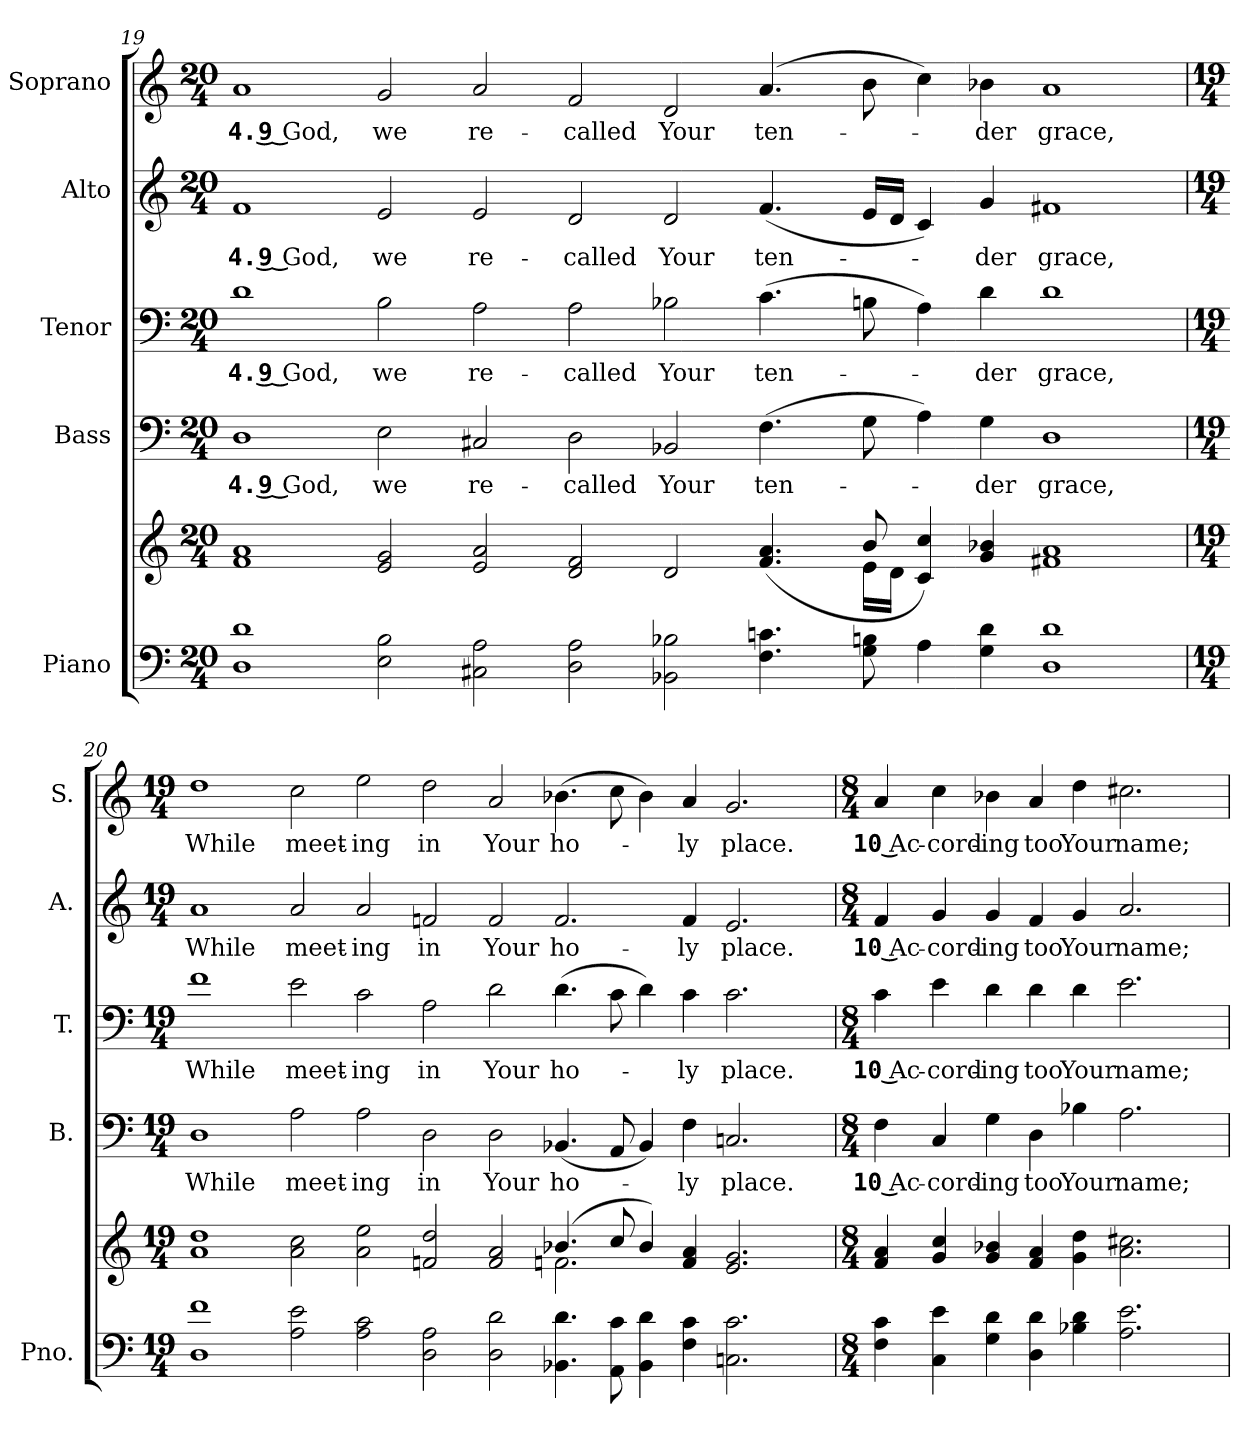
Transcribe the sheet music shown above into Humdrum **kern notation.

**kern	**kern	**kern	**text	**kern	**text	**kern	**text	**kern	**text
*part5	*part5	*part4	*part4	*part3	*part3	*part2	*part2	*part1	*part1
*staff6	*staff5	*staff4	*staff4	*staff3	*staff3	*staff2	*staff2	*staff1	*staff1
*I"Piano	*	*I"Bass	*	*I"Tenor	*	*I"Alto	*	*I"Soprano	*
*I'Pno.	*	*I'B.	*	*I'T.	*	*I'A.	*	*I'S.	*
!!LO:PB:g=z
*clefF4	*clefG2	*clefF4	*	*clefF4	*	*clefG2	*	*clefG2	*
*k[]	*k[]	*k[]	*	*k[]	*	*k[]	*	*k[]	*
*C:	*C:	*C:	*	*C:	*	*C:	*	*C:	*
*M20/4	*M20/4	*M20/4	*	*M20/4	*	*M20/4	*	*M20/4	*
=19	=19	=19	=19	=19	=19	=19	=19	=19	=19
*	*^	*	*	*	*	*	*	*	*
!	!	!	!	!LO:LY:b:color=#000000	!	!	!	!	!	!
!	!	!	!	!	!	!LO:LY:b:color=#000000	!	!	!	!
!	!	!	!	!	!	!	!	!LO:LY:b:color=#000000	!	!
!	!	!	!	!	!	!	!	!	!	!LO:LY:b:color=#000000
1Di 1di	1fi 1ai	1ryy	1Di	4. 9 God,	1di	4. 9 God,	1fi	4. 9 God,	1ai	4. 9 God,
!	!	!	!	!LO:LY:b:color=#000000	!	!	!	!	!	!
!	!	!	!	!	!	!LO:LY:b:color=#000000	!	!	!	!
!	!	!	!	!	!	!	!	!LO:LY:b:color=#000000	!	!
!	!	!	!	!	!	!	!	!	!	!LO:LY:b:color=#000000
2Ei\ 2Bi	2ei/ 2gi	1ryy	2Ei\	we	2Bi\	we	2ei/	we	2gi/	we
!	!	!	!	!LO:LY:b:color=#000000	!	!	!	!	!	!
!	!	!	!	!	!	!LO:LY:b:color=#000000	!	!	!	!
!	!	!	!	!	!	!	!	!LO:LY:b:color=#000000	!	!
!	!	!	!	!	!	!	!	!	!	!LO:LY:b:color=#000000
2C#Xi\ 2Ai	2ei/ 2ai	.	2C#Xi/	re-	2Ai\	re-	2ei/	re-	2ai/	re-
!	!	!	!	!LO:LY:b:color=#000000	!	!	!	!	!	!
!	!	!	!	!	!	!LO:LY:b:color=#000000	!	!	!	!
!	!	!	!	!	!	!	!	!LO:LY:b:color=#000000	!	!
!	!	!	!	!	!	!	!	!	!	!LO:LY:b:color=#000000
2Di\ 2Ai	2di/ 2fi	1ryy	2Di\	-called	2Ai\	-called	2di/	-called	2fi/	-called
!	!	!	!	!LO:LY:b:color=#000000	!	!	!	!	!	!
!	!	!	!	!	!	!LO:LY:b:color=#000000	!	!	!	!
!	!	!	!	!	!	!	!	!LO:LY:b:color=#000000	!	!
!	!	!	!	!	!	!	!	!	!	!LO:LY:b:color=#000000
2BB-Xi\ 2B-Xi	2di/	.	2BB-Xi/	Your	2B-Xi\	Your	2di/	Your	2di/	Your
!	!	!	!	!LO:LY:b:color=#000000	!	!	!	!	!	!
!	!	!	!	!	!	!LO:LY:b:color=#000000	!	!	!	!
!	!	!	!	!	!	!	!	!LO:LY:b:color=#000000	!	!
!	!	!	!	!	!	!	!	!	!	!LO:LY:b:color=#000000
4.Fi\ 4.cni	(4.fi/ 4.ai	4ryy	(4.Fi\	ten-	(4.ci\	ten-	(4.fi/	ten-	(4.ai/	ten-
.	.	8ryy	.	.	.	.	.	.	.	.
8Gi\ 8Bni	8bi/	16ei\LL	8Gi\	.	8Bni\	.	16ei/LL	.	8bi\	.
.	.	16di\JJ	.	.	.	.	16di/JJ	.	.	.
4Ai\	4ci/ 4cci)	2ryy	4Ai\)	.	4Ai\)	.	4ci/)	.	4cci\)	.
!	!	!	!	!LO:LY:b:color=#000000	!	!	!	!	!	!
!	!	!	!	!	!	!LO:LY:b:color=#000000	!	!	!	!
!	!	!	!	!	!	!	!	!LO:LY:b:color=#000000	!	!
!	!	!	!	!	!	!	!	!	!	!LO:LY:b:color=#000000
4Gi\ 4di	4gi/ 4b-Xi	.	4Gi\	-der	4di\	-der	4gi/	-der	4b-Xi\	-der
!	!	!	!	!LO:LY:b:color=#000000	!	!	!	!	!	!
!	!	!	!	!	!	!LO:LY:b:color=#000000	!	!	!	!
!	!	!	!	!	!	!	!	!LO:LY:b:color=#000000	!	!
!	!	!	!	!	!	!	!	!	!	!LO:LY:b:color=#000000
1Di 1di	1f#Xi 1ai	1ryy	1Di	grace,	1di	grace,	1f#Xi	grace,	1ai	grace,
!!LO:PB:g=z
=20	=20	=20	=20	=20	=20	=20	=20	=20	=20	=20
*M19/4	*M19/4	*	*M19/4	*	*M19/4	*	*M19/4	*	*M19/4	*
!	!	!	!	!LO:LY:b:color=#000000	!	!	!	!	!	!
!	!	!	!	!	!	!LO:LY:b:color=#000000	!	!	!	!
!	!	!	!	!	!	!	!	!LO:LY:b:color=#000000	!	!
!	!	!	!	!	!	!	!	!	!	!LO:LY:b:color=#000000
1Di 1fi	1ai 1ddi	1ryy	1Di	While	1fi	While	1ai	While	1ddi	While
!	!	!	!	!LO:LY:b:color=#000000	!	!	!	!	!	!
!	!	!	!	!	!	!LO:LY:b:color=#000000	!	!	!	!
!	!	!	!	!	!	!	!	!LO:LY:b:color=#000000	!	!
!	!	!	!	!	!	!	!	!	!	!LO:LY:b:color=#000000
2Ai\ 2ei	2ai\ 2cci	1ryy	2Ai\	meet-	2ei\	meet-	2ai/	meet-	2cci\	meet-
!	!	!	!	!LO:LY:b:color=#000000	!	!	!	!	!	!
!	!	!	!	!	!	!LO:LY:b:color=#000000	!	!	!	!
!	!	!	!	!	!	!	!	!LO:LY:b:color=#000000	!	!
!	!	!	!	!	!	!	!	!	!	!LO:LY:b:color=#000000
2Ai\ 2ci	2ai\ 2eei	.	2Ai\	-ing	2ci\	-ing	2ai/	-ing	2eei\	-ing
!	!	!	!	!LO:LY:b:color=#000000	!	!	!	!	!	!
!	!	!	!	!	!	!LO:LY:b:color=#000000	!	!	!	!
!	!	!	!	!	!	!	!	!LO:LY:b:color=#000000	!	!
!	!	!	!	!	!	!	!	!	!	!LO:LY:b:color=#000000
2Di\ 2Ai	2fni/ 2ddi	1ryy	2Di\	in	2Ai\	in	2fni/	in	2ddi\	in
!	!	!	!	!LO:LY:b:color=#000000	!	!	!	!	!	!
!	!	!	!	!	!	!LO:LY:b:color=#000000	!	!	!	!
!	!	!	!	!	!	!	!	!LO:LY:b:color=#000000	!	!
!	!	!	!	!	!	!	!	!	!	!LO:LY:b:color=#000000
2Di\ 2di	2fi/ 2ai	.	2Di\	Your	2di\	Your	2fi/	Your	2ai/	Your
!	!	!	!	!LO:LY:b:color=#000000	!	!	!	!	!	!
!	!	!	!	!	!	!LO:LY:b:color=#000000	!	!	!	!
!	!	!	!	!	!	!	!	!LO:LY:b:color=#000000	!	!
!	!	!	!	!	!	!	!	!	!	!LO:LY:b:color=#000000
4.BB-Xi\ 4.di	(4.b-Xi/	2.fni\	(4.BB-Xi/	ho-	(4.di\	ho-	2.fi/	ho-	(4.b-Xi\	ho-
8AAi\ 8ci	8cci/	.	8AAi/	.	8ci\	.	.	.	8cci\	.
4BB-i\ 4di	4b-i/)	.	4BB-i/)	.	4di\)	.	.	.	4b-i\)	.
!	!	!	!	!LO:LY:b:color=#000000	!	!	!	!	!	!
!	!	!	!	!	!	!LO:LY:b:color=#000000	!	!	!	!
!	!	!	!	!	!	!	!	!LO:LY:b:color=#000000	!	!
!	!	!	!	!	!	!	!	!	!	!LO:LY:b:color=#000000
4Fi\ 4ci	4fi/ 4ai	4ryy	4Fi\	-ly	4ci\	-ly	4fi/	-ly	4ai/	-ly
!	!	!	!	!LO:LY:b:color=#000000	!	!	!	!	!	!
!	!	!	!	!	!	!LO:LY:b:color=#000000	!	!	!	!
!	!	!	!	!	!	!	!	!LO:LY:b:color=#000000	!	!
!	!	!	!	!	!	!	!	!	!	!LO:LY:b:color=#000000
2.Cni\ 2.ci	2.ei/ 2.gi	2ryy	2.Cni/	place.	2.ci\	place.	2.ei/	place.	2.gi/	place.
.	.	4ryy	.	.	.	.	.	.	.	.
!!LO:PB:g=z
=21	=21	=21	=21	=21	=21	=21	=21	=21	=21	=21
*M8/4	*M8/4	*	*M8/4	*	*M8/4	*	*M8/4	*	*M8/4	*
!	!	!	!	!LO:LY:b:color=#000000	!	!	!	!	!	!
!	!	!	!	!	!	!LO:LY:b:color=#000000	!	!	!	!
!	!	!	!	!	!	!	!	!LO:LY:b:color=#000000	!	!
!	!	!	!	!	!	!	!	!	!	!LO:LY:b:color=#000000
4Fi\ 4ci	4fi/ 4ai	4ryy	4Fi\	10 Ac-	4ci\	10 Ac-	4fi/	10 Ac-	4ai/	10 Ac-
!	!	!	!	!LO:LY:b:color=#000000	!	!	!	!	!	!
!	!	!	!	!	!	!LO:LY:b:color=#000000	!	!	!	!
!	!	!	!	!	!	!	!	!LO:LY:b:color=#000000	!	!
!	!	!	!	!	!	!	!	!	!	!LO:LY:b:color=#000000
4Ci\ 4ei	4gi/ 4cci	1ryy	4Ci/	-cord-	4ei\	-cord-	4gi/	-cord-	4cci\	-cord-
!	!	!	!	!LO:LY:b:color=#000000	!	!	!	!	!	!
!	!	!	!	!	!	!LO:LY:b:color=#000000	!	!	!	!
!	!	!	!	!	!	!	!	!LO:LY:b:color=#000000	!	!
!	!	!	!	!	!	!	!	!	!	!LO:LY:b:color=#000000
4Gi\ 4di	4gi/ 4b-Xi	.	4Gi\	-ing	4di\	-ing	4gi/	-ing	4b-Xi\	-ing
!	!	!	!	!LO:LY:b:color=#000000	!	!	!	!	!	!
!	!	!	!	!	!	!LO:LY:b:color=#000000	!	!	!	!
!	!	!	!	!	!	!	!	!LO:LY:b:color=#000000	!	!
!	!	!	!	!	!	!	!	!	!	!LO:LY:b:color=#000000
4Di\ 4di	4fi/ 4ai	.	4Di\	too	4di\	too	4fi/	too	4ai/	too
!	!	!	!	!LO:LY:b:color=#000000	!	!	!	!	!	!
!	!	!	!	!	!	!LO:LY:b:color=#000000	!	!	!	!
!	!	!	!	!	!	!	!	!LO:LY:b:color=#000000	!	!
!	!	!	!	!	!	!	!	!	!	!LO:LY:b:color=#000000
4B-Xi\ 4di	4gi\ 4ddi	.	4B-Xi\	Your	4di\	Your	4gi/	Your	4ddi\	Your
!	!	!	!	!LO:LY:b:color=#000000	!	!	!	!	!	!
!	!	!	!	!	!	!LO:LY:b:color=#000000	!	!	!	!
!	!	!	!	!	!	!	!	!LO:LY:b:color=#000000	!	!
!	!	!	!	!	!	!	!	!	!	!LO:LY:b:color=#000000
2.Ai\ 2.ei	2.ai\ 2.cc#Xi	2ryy	2.Ai\	name;	2.ei\	name;	2.ai/	name;	2.cc#Xi\	name;
.	.	4ryy	.	.	.	.	.	.	.	.
*	*v	*v	*	*	*	*	*	*	*	*
=	=	=	=	=	=	=	=	=	=
*-	*-	*-	*-	*-	*-	*-	*-	*-	*-
